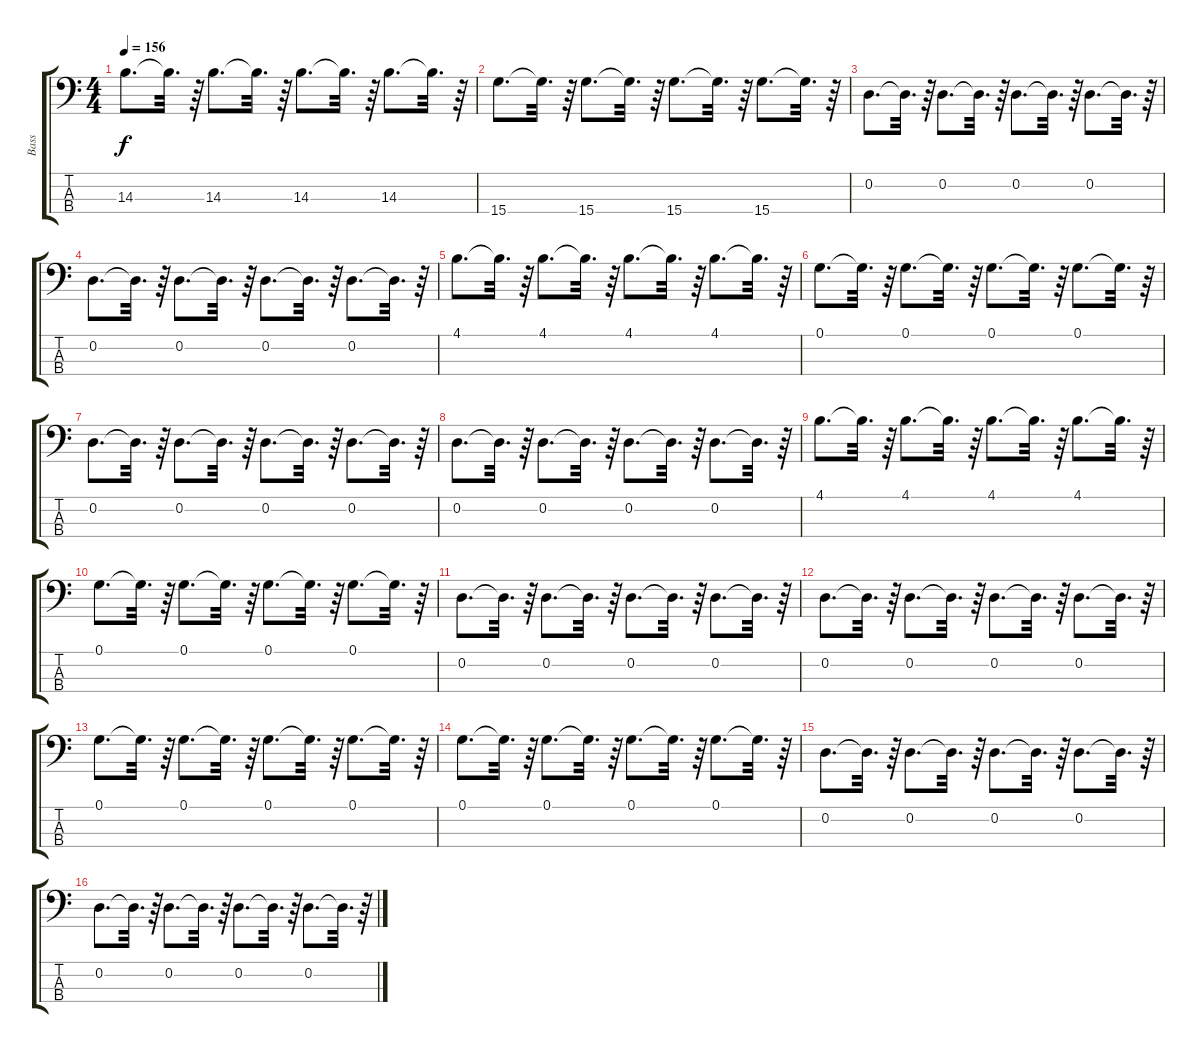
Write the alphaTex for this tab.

\track ("Bass" "Bass") {instrument electricbasspick}
\staff {score tabs}
\tuning (G2 D2 A1 E1) {hide}
\ts (4 4)
\tempo 156
\clef f4
\ks c
14.3.8{d dy f} 14.3{t}.32{d} r.64 14.3.8{d} 14.3{t}.32{d} r.64 14.3.8{d} 14.3{t}.32{d} r.64 14.3.8{d} 14.3{t}.32{d} r.64 |
15.4.8{d} 15.4{t}.32{d} r.64 15.4.8{d} 15.4{t}.32{d} r.64 15.4.8{d} 15.4{t}.32{d} r.64 15.4.8{d} 15.4{t}.32{d} r.64 |
0.2.8{d} 0.2{t}.32{d} r.64 0.2.8{d} 0.2{t}.32{d} r.64 0.2.8{d} 0.2{t}.32{d} r.64 0.2.8{d} 0.2{t}.32{d} r.64 |
0.2.8{d} 0.2{t}.32{d} r.64 0.2.8{d} 0.2{t}.32{d} r.64 0.2.8{d} 0.2{t}.32{d} r.64 0.2.8{d} 0.2{t}.32{d} r.64 |
4.1.8{d} 4.1{t}.32{d} r.64 4.1.8{d} 4.1{t}.32{d} r.64 4.1.8{d} 4.1{t}.32{d} r.64 4.1.8{d} 4.1{t}.32{d} r.64 |
0.1.8{d} 0.1{t}.32{d} r.64 0.1.8{d} 0.1{t}.32{d} r.64 0.1.8{d} 0.1{t}.32{d} r.64 0.1.8{d} 0.1{t}.32{d} r.64 |
0.2.8{d} 0.2{t}.32{d} r.64 0.2.8{d} 0.2{t}.32{d} r.64 0.2.8{d} 0.2{t}.32{d} r.64 0.2.8{d} 0.2{t}.32{d} r.64 |
0.2.8{d} 0.2{t}.32{d} r.64 0.2.8{d} 0.2{t}.32{d} r.64 0.2.8{d} 0.2{t}.32{d} r.64 0.2.8{d} 0.2{t}.32{d} r.64 |
4.1.8{d} 4.1{t}.32{d} r.64 4.1.8{d} 4.1{t}.32{d} r.64 4.1.8{d} 4.1{t}.32{d} r.64 4.1.8{d} 4.1{t}.32{d} r.64 |
0.1.8{d} 0.1{t}.32{d} r.64 0.1.8{d} 0.1{t}.32{d} r.64 0.1.8{d} 0.1{t}.32{d} r.64 0.1.8{d} 0.1{t}.32{d} r.64 |
0.2.8{d} 0.2{t}.32{d} r.64 0.2.8{d} 0.2{t}.32{d} r.64 0.2.8{d} 0.2{t}.32{d} r.64 0.2.8{d} 0.2{t}.32{d} r.64 |
0.2.8{d} 0.2{t}.32{d} r.64 0.2.8{d} 0.2{t}.32{d} r.64 0.2.8{d} 0.2{t}.32{d} r.64 0.2.8{d} 0.2{t}.32{d} r.64 |
0.1.8{d} 0.1{t}.32{d} r.64 0.1.8{d} 0.1{t}.32{d} r.64 0.1.8{d} 0.1{t}.32{d} r.64 0.1.8{d} 0.1{t}.32{d} r.64 |
0.1.8{d} 0.1{t}.32{d} r.64 0.1.8{d} 0.1{t}.32{d} r.64 0.1.8{d} 0.1{t}.32{d} r.64 0.1.8{d} 0.1{t}.32{d} r.64 |
0.2.8{d} 0.2{t}.32{d} r.64 0.2.8{d} 0.2{t}.32{d} r.64 0.2.8{d} 0.2{t}.32{d} r.64 0.2.8{d} 0.2{t}.32{d} r.64 |
0.2.8{d} 0.2{t}.32{d} r.64 0.2.8{d} 0.2{t}.32{d} r.64 0.2.8{d} 0.2{t}.32{d} r.64 0.2.8{d} 0.2{t}.32{d} r.64
